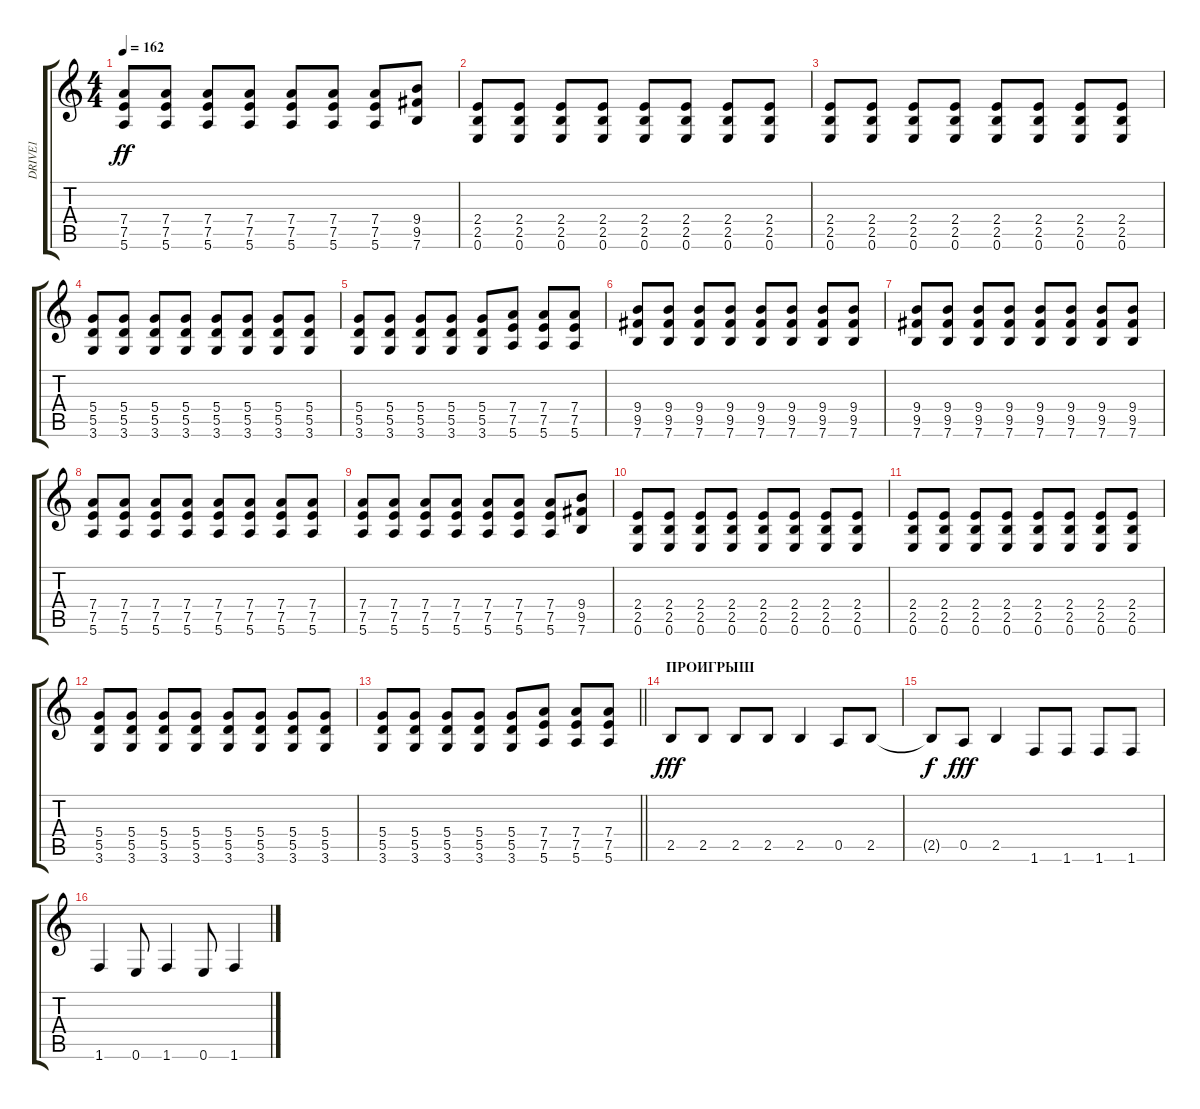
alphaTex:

\track ("DRIVE1" "DRIVE1") {instrument distortionguitar}
\staff {score tabs}
\tuning (E4 B3 G3 D3 A2 E2) {hide}
\ts (4 4)
\tempo 162
\clef g2
\ks c
(7.4 7.5 5.6).8{dy ff} (7.4 7.5 5.6).8 (7.4 7.5 5.6).8 (7.4 7.5 5.6).8 (7.4 7.5 5.6).8 (7.4 7.5 5.6).8 (7.4 7.5 5.6).8 (9.4 9.5 7.6).8 |
(2.4 2.5 0.6).8 (2.4 2.5 0.6).8 (2.4 2.5 0.6).8 (2.4 2.5 0.6).8 (2.4 2.5 0.6).8 (2.4 2.5 0.6).8 (2.4 2.5 0.6).8 (2.4 2.5 0.6).8 |
(2.4 2.5 0.6).8 (2.4 2.5 0.6).8 (2.4 2.5 0.6).8 (2.4 2.5 0.6).8 (2.4 2.5 0.6).8 (2.4 2.5 0.6).8 (2.4 2.5 0.6).8 (2.4 2.5 0.6).8 |
(5.4 5.5 3.6).8 (5.4 5.5 3.6).8 (5.4 5.5 3.6).8 (5.4 5.5 3.6).8 (5.4 5.5 3.6).8 (5.4 5.5 3.6).8 (5.4 5.5 3.6).8 (5.4 5.5 3.6).8 |
(5.4 5.5 3.6).8 (5.4 5.5 3.6).8 (5.4 5.5 3.6).8 (5.4 5.5 3.6).8 (5.4 5.5 3.6).8 (7.4 7.5 5.6).8 (7.4 7.5 5.6).8 (7.4 7.5 5.6).8 |
(9.4 9.5 7.6).8 (9.4 9.5 7.6).8 (9.4 9.5 7.6).8 (9.4 9.5 7.6).8 (9.4 9.5 7.6).8 (9.4 9.5 7.6).8 (9.4 9.5 7.6).8 (9.4 9.5 7.6).8 |
(9.4 9.5 7.6).8 (9.4 9.5 7.6).8 (9.4 9.5 7.6).8 (9.4 9.5 7.6).8 (9.4 9.5 7.6).8 (9.4 9.5 7.6).8 (9.4 9.5 7.6).8 (9.4 9.5 7.6).8 |
(7.4 7.5 5.6).8 (7.4 7.5 5.6).8 (7.4 7.5 5.6).8 (7.4 7.5 5.6).8 (7.4 7.5 5.6).8 (7.4 7.5 5.6).8 (7.4 7.5 5.6).8 (7.4 7.5 5.6).8 |
(7.4 7.5 5.6).8 (7.4 7.5 5.6).8 (7.4 7.5 5.6).8 (7.4 7.5 5.6).8 (7.4 7.5 5.6).8 (7.4 7.5 5.6).8 (7.4 7.5 5.6).8 (9.4 9.5 7.6).8 |
(2.4 2.5 0.6).8 (2.4 2.5 0.6).8 (2.4 2.5 0.6).8 (2.4 2.5 0.6).8 (2.4 2.5 0.6).8 (2.4 2.5 0.6).8 (2.4 2.5 0.6).8 (2.4 2.5 0.6).8 |
(2.4 2.5 0.6).8 (2.4 2.5 0.6).8 (2.4 2.5 0.6).8 (2.4 2.5 0.6).8 (2.4 2.5 0.6).8 (2.4 2.5 0.6).8 (2.4 2.5 0.6).8 (2.4 2.5 0.6).8 |
(5.4 5.5 3.6).8 (5.4 5.5 3.6).8 (5.4 5.5 3.6).8 (5.4 5.5 3.6).8 (5.4 5.5 3.6).8 (5.4 5.5 3.6).8 (5.4 5.5 3.6).8 (5.4 5.5 3.6).8 |
\barLineRight lightlight
(5.4 5.5 3.6).8 (5.4 5.5 3.6).8 (5.4 5.5 3.6).8 (5.4 5.5 3.6).8 (5.4 5.5 3.6).8 (7.4 7.5 5.6).8 (7.4 7.5 5.6).8 (7.4 7.5 5.6).8 |
\section ("" "ПРОИГРЫШ")
2.5.8{dy fff} 2.5.8 2.5.8 2.5.8 2.5.4 0.5.8 2.5.8 |
2.5{t}.8{dy f} 0.5.8{dy fff} 2.5.4 1.6.8 1.6.8 1.6.8 1.6.8 |
1.6.4 0.6.8 1.6.4 0.6.8 1.6.4
